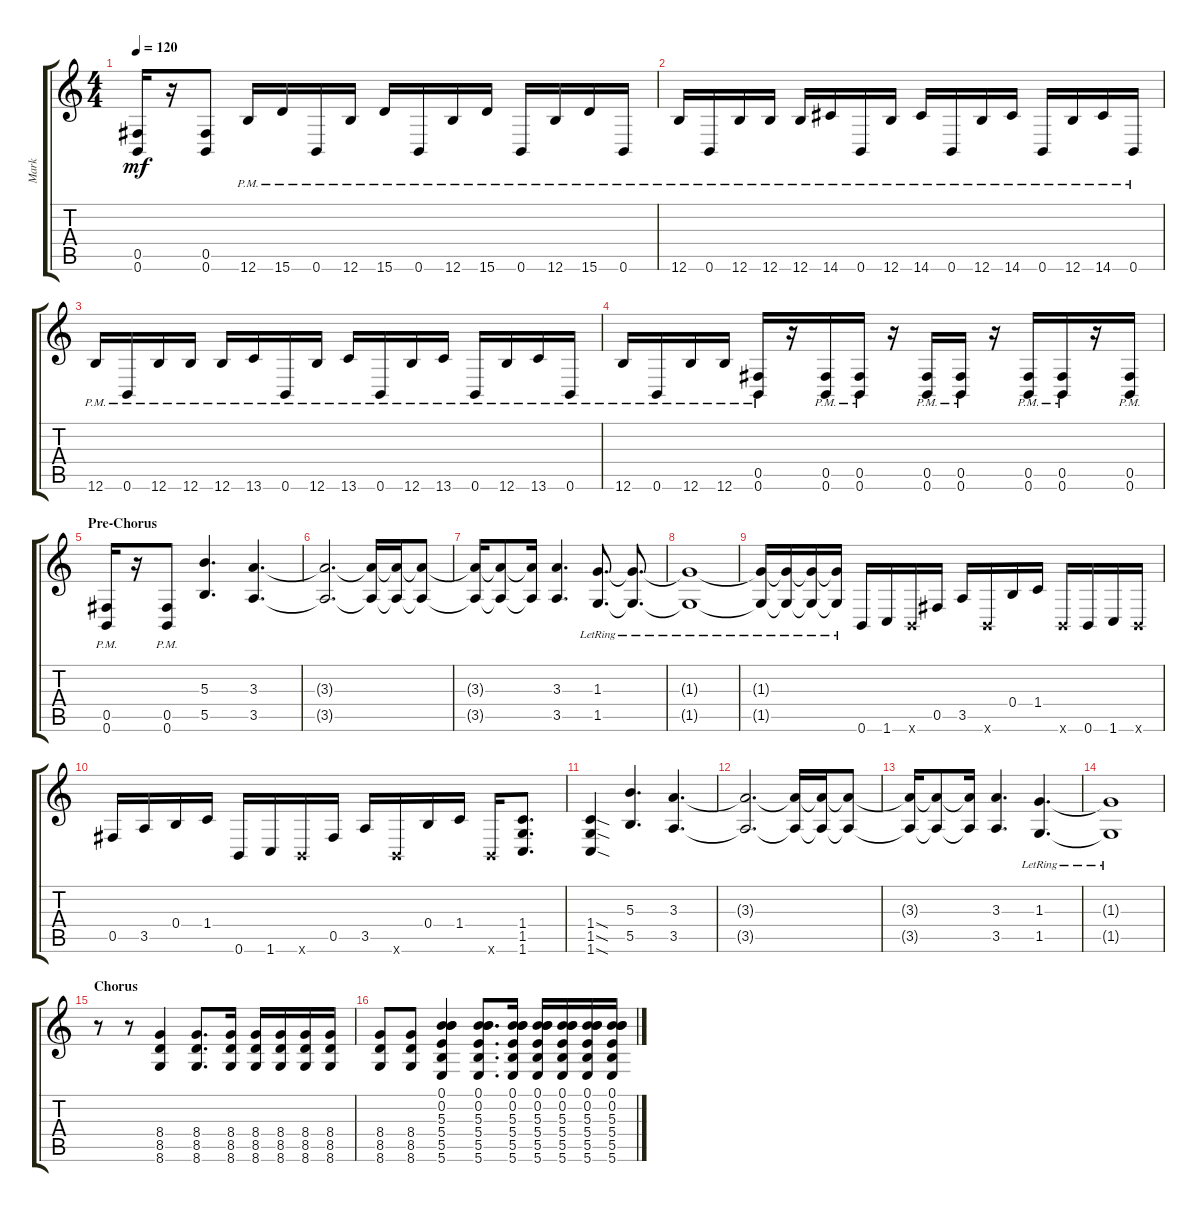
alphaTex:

\track ("Mark" "Mark") {instrument distortionguitar}
\staff {score tabs}
\tuning (B3 B3 Gb3 B2 Gb2 B1) {hide}
\ts (4 4)
\tempo 120
\clef g2
\ks c
(0.5 0.6).16{dy mf} r.16 (0.5 0.6).8 12.6{pm}.16 15.6{pm}.16 0.6{pm}.16 12.6{pm}.16 15.6{pm}.16 0.6{pm}.16 12.6{pm}.16 15.6{pm}.16 0.6{pm}.16 12.6{pm}.16 15.6{pm}.16 0.6{pm}.16 |
12.6{pm}.16 0.6{pm}.16 12.6{pm}.16 12.6{pm}.16 12.6{pm}.16 14.6{pm}.16 0.6{pm}.16 12.6{pm}.16 14.6{pm}.16 0.6{pm}.16 12.6{pm}.16 14.6{pm}.16 0.6{pm}.16 12.6{pm}.16 14.6{pm}.16 0.6{pm}.16 |
12.6{pm}.16 0.6{pm}.16 12.6{pm}.16 12.6{pm}.16 12.6{pm}.16 13.6{pm}.16 0.6{pm}.16 12.6{pm}.16 13.6{pm}.16 0.6{pm}.16 12.6{pm}.16 13.6{pm}.16 0.6{pm}.16 12.6{pm}.16 13.6{pm}.16 0.6{pm}.16 |
12.6{pm}.16 0.6{pm}.16 12.6{pm}.16 12.6{pm}.16 (0.5 0.6{pm}).16 r.16 (0.5{pm} 0.6{pm}).16 (0.5{pm} 0.6{pm}).16 r.16 (0.5{pm} 0.6{pm}).16 (0.5{pm} 0.6{pm}).16 r.16 (0.5{pm} 0.6{pm}).16 (0.5 0.6{pm}).16 r.16 (0.5{pm} 0.6{pm}).16 |
\section ("" "Pre-Chorus")
(0.5 0.6{pm}).16 r.16 (0.5{pm} 0.6{pm}).8 (5.3 5.5).4{d} (3.3 3.5).4{d} |
(3.3{t} 3.5{t}).2{d} (3.3{t} 3.5{t}).16 (3.3{t} 3.5{t}).16 (3.3{t} 3.5{t}).8 |
(3.3{t} 3.5{t}).16 (3.3{t} 3.5{t}).8 (3.3{t} 3.5{t}).16 (3.3 3.5).4{d} (1.3 1.5{lr}).8{d} (1.3{t} 1.5{lr t}).8{d} |
(1.3{t} 1.5{lr t}).1 |
(1.3{t} 1.5{lr t}).16 (1.3{t} 1.5{lr t}).16 (1.3{t} 1.5{lr t}).16 (1.3{t} 1.5{lr t}).16 0.6.16 1.6.16 0.6{x}.16 0.5.16 3.5.16 0.6{x}.16 0.4.16 1.4.16 0.6{x}.16 0.6.16 1.6.16 0.6{x}.16 |
0.5.16 3.5.16 0.4.16 1.4.16 0.6.16 1.6.16 0.6{x}.16 0.5.16 3.5.16 0.6{x}.16 0.4.16 1.4.16 0.6{x}.16 (1.4 1.5 1.6).8{d} |
(1.4{sod} 1.5{sod} 1.6{sod}).4 (5.3 5.5).4{d} (3.3 3.5).4{d} |
(3.3{t} 3.5{t}).2{d} (3.3{t} 3.5{t}).16 (3.3{t} 3.5{t}).16 (3.3{t} 3.5{t}).8 |
(3.3{t} 3.5{t}).16 (3.3{t} 3.5{t}).8 (3.3{t} 3.5{t}).16 (3.3 3.5).4{d} (1.3 1.5{lr}).4{d} |
(1.3{t} 1.5{lr t}).1 |
\section ("" "Chorus")
r.8 r.8 (8.4 8.5 8.6).4 (8.4 8.5 8.6).8{d} (8.4 8.5 8.6).16 (8.4 8.5 8.6).16 (8.4 8.5 8.6).16 (8.4 8.5 8.6).16 (8.4 8.5 8.6).16 |
(8.4 8.5 8.6).8 (8.4 8.5 8.6).8 (0.1 0.2 5.3 5.4 5.5 5.6).4 (0.1 0.2 5.3 5.4 5.5 5.6).8{d} (0.1 0.2 5.3 5.4 5.5 5.6).16 (0.1 0.2 5.3 5.4 5.5 5.6).16 (0.1 0.2 5.3 5.4 5.5 5.6).16 (0.1 0.2 5.3 5.4 5.5 5.6).16 (0.1 0.2 5.3 5.4 5.5 5.6).16
